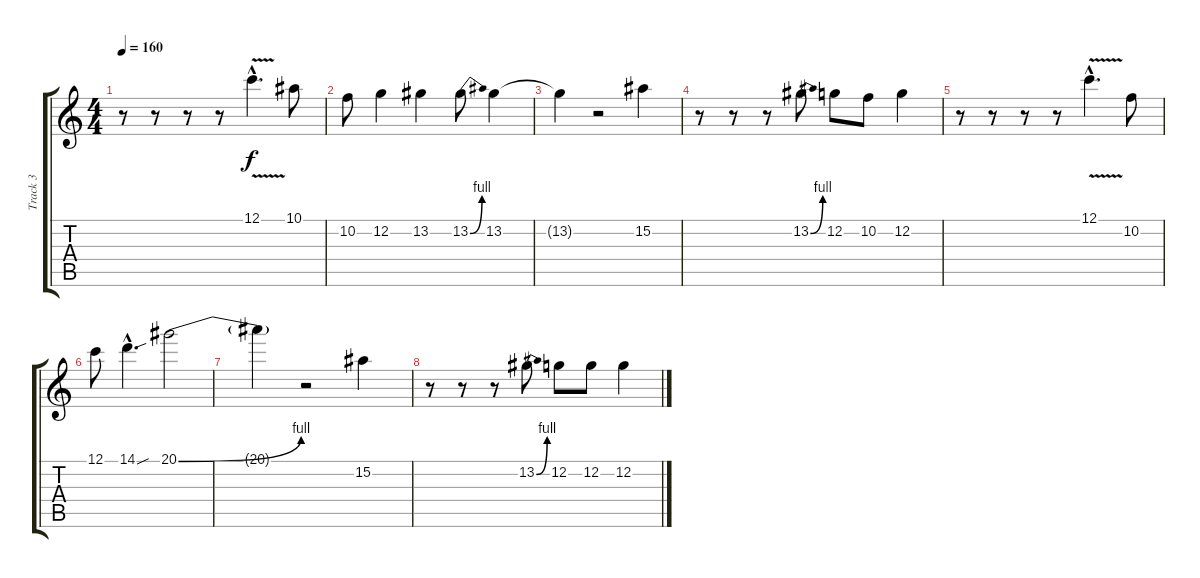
\track ("Track 3" "Track 3") {instrument overdrivenguitar}
\staff {score tabs}
\tuning (C4 G3 Eb3 Bb2 F2 C2) {hide}
\ts (4 4)
\tempo 160
\clef g2
\ks c
r.8{dy f instrument overdrivenguitar} r.8 r.8 r.8 12.1{v hac}.4{d} 10.1.8 |
10.2.8 12.2.4 13.2.4 13.2{be (bend 0 0 60 4)}.8 13.2.4 |
13.2{t}.4 r.2 15.2.4 |
r.8 r.8 r.8 13.2{be (bend 0 0 60 4)}.8 12.2.8 10.2.8 12.2.4 |
r.8 r.8 r.8 r.8 12.1{v hac}.4{d} 10.2.8 |
12.1.8 14.1{sou hac}.4{d} 20.1{be (bend 0 0 60 4)}.2 |
20.1{t}.4 r.2 15.2.4 |
r.8 r.8 r.8 13.2{be (bend 0 0 60 4)}.8 12.2.8 12.2.8 12.2.4
